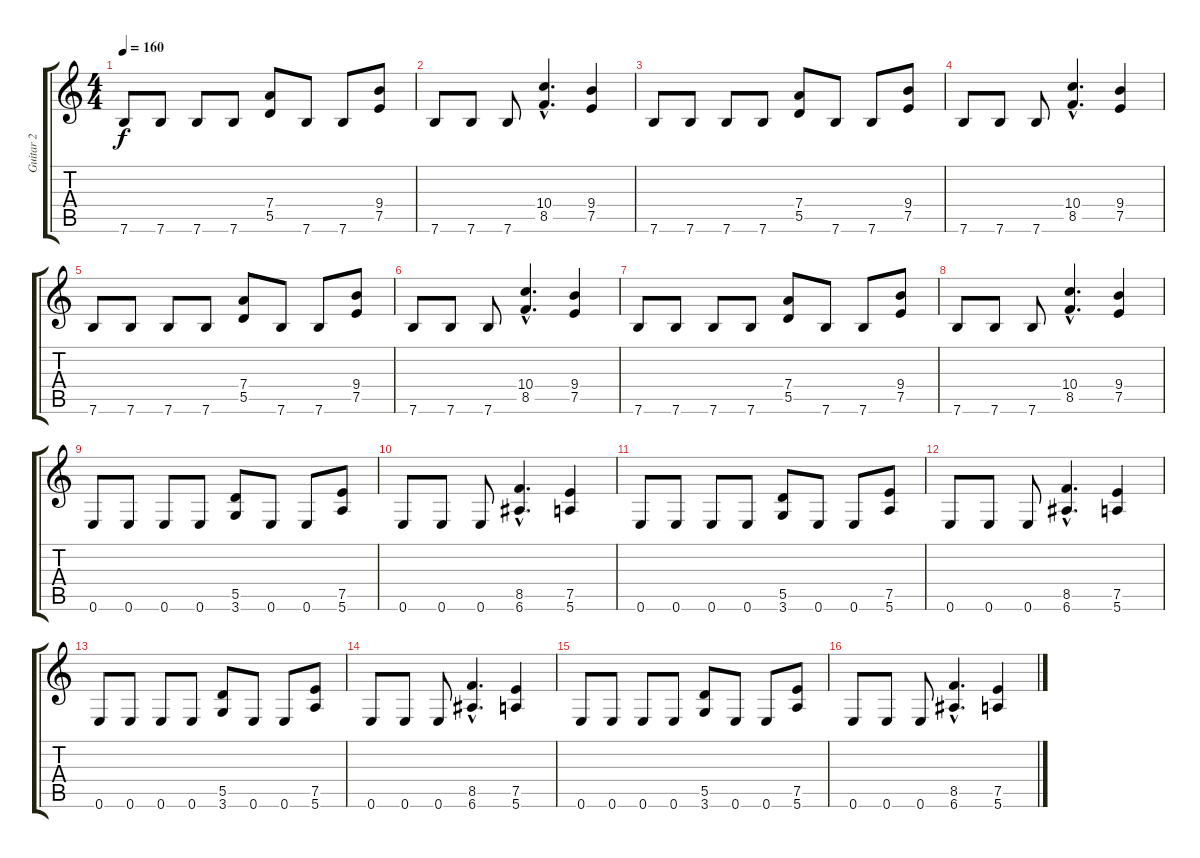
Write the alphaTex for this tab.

\track ("Guitar 2" "Guitar 2") {instrument distortionguitar}
\staff {score tabs}
\tuning (E4 B3 G3 D3 A2 E2) {hide}
\ts (4 4)
\tempo 160
\clef g2
\ks c
7.6.8{dy f} 7.6.8 7.6.8 7.6.8 (7.4 5.5).8 7.6.8 7.6.8 (9.4 7.5).8 |
7.6.8 7.6.8 7.6.8 (10.4{hac} 8.5{hac}).4{d} (9.4 7.5).4 |
7.6.8 7.6.8 7.6.8 7.6.8 (7.4 5.5).8 7.6.8 7.6.8 (9.4 7.5).8 |
7.6.8 7.6.8 7.6.8 (10.4{hac} 8.5{hac}).4{d} (9.4 7.5).4 |
7.6.8 7.6.8 7.6.8 7.6.8 (7.4 5.5).8 7.6.8 7.6.8 (9.4 7.5).8 |
7.6.8 7.6.8 7.6.8 (10.4{hac} 8.5{hac}).4{d} (9.4 7.5).4 |
7.6.8 7.6.8 7.6.8 7.6.8 (7.4 5.5).8 7.6.8 7.6.8 (9.4 7.5).8 |
7.6.8 7.6.8 7.6.8 (10.4{hac} 8.5{hac}).4{d} (9.4 7.5).4 |
0.6.8 0.6.8 0.6.8 0.6.8 (5.5 3.6).8 0.6.8 0.6.8 (7.5 5.6).8 |
0.6.8 0.6.8 0.6.8 (8.5{hac} 6.6{hac}).4{d} (7.5 5.6).4 |
0.6.8 0.6.8 0.6.8 0.6.8 (5.5 3.6).8 0.6.8 0.6.8 (7.5 5.6).8 |
0.6.8 0.6.8 0.6.8 (8.5{hac} 6.6{hac}).4{d} (7.5 5.6).4 |
0.6.8 0.6.8 0.6.8 0.6.8 (5.5 3.6).8 0.6.8 0.6.8 (7.5 5.6).8 |
0.6.8 0.6.8 0.6.8 (8.5{hac} 6.6{hac}).4{d} (7.5 5.6).4 |
0.6.8 0.6.8 0.6.8 0.6.8 (5.5 3.6).8 0.6.8 0.6.8 (7.5 5.6).8 |
0.6.8 0.6.8 0.6.8 (8.5{hac} 6.6{hac}).4{d} (7.5 5.6).4
